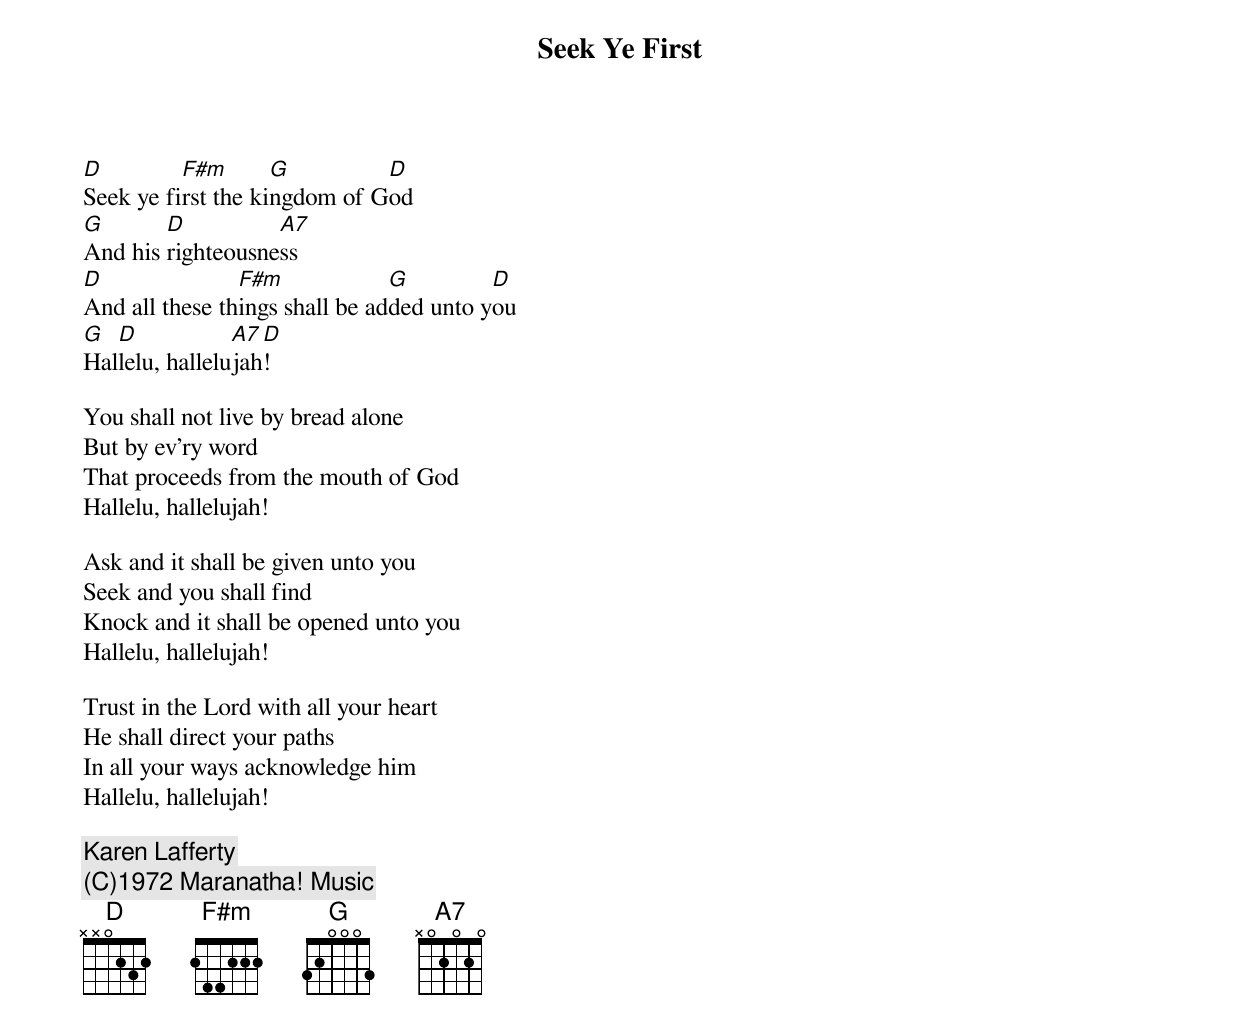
{t:Seek Ye First}
[D]Seek ye fi[F#m]rst the ki[G]ngdom of G[D]od
[G]And his [D]righteousne[A7]ss
[D]And all these th[F#m]ings shall be ad[G]ded unto y[D]ou
[G]Hal[D]lelu, hallelu[A7]jah[D]!

You shall not live by bread alone
But by ev'ry word
That proceeds from the mouth of God
Hallelu, hallelujah!

Ask and it shall be given unto you
Seek and you shall find
Knock and it shall be opened unto you
Hallelu, hallelujah!

Trust in the Lord with all your heart
He shall direct your paths
In all your ways acknowledge him
Hallelu, hallelujah!

{c:Karen Lafferty}
{c:(C)1972 Maranatha! Music}
